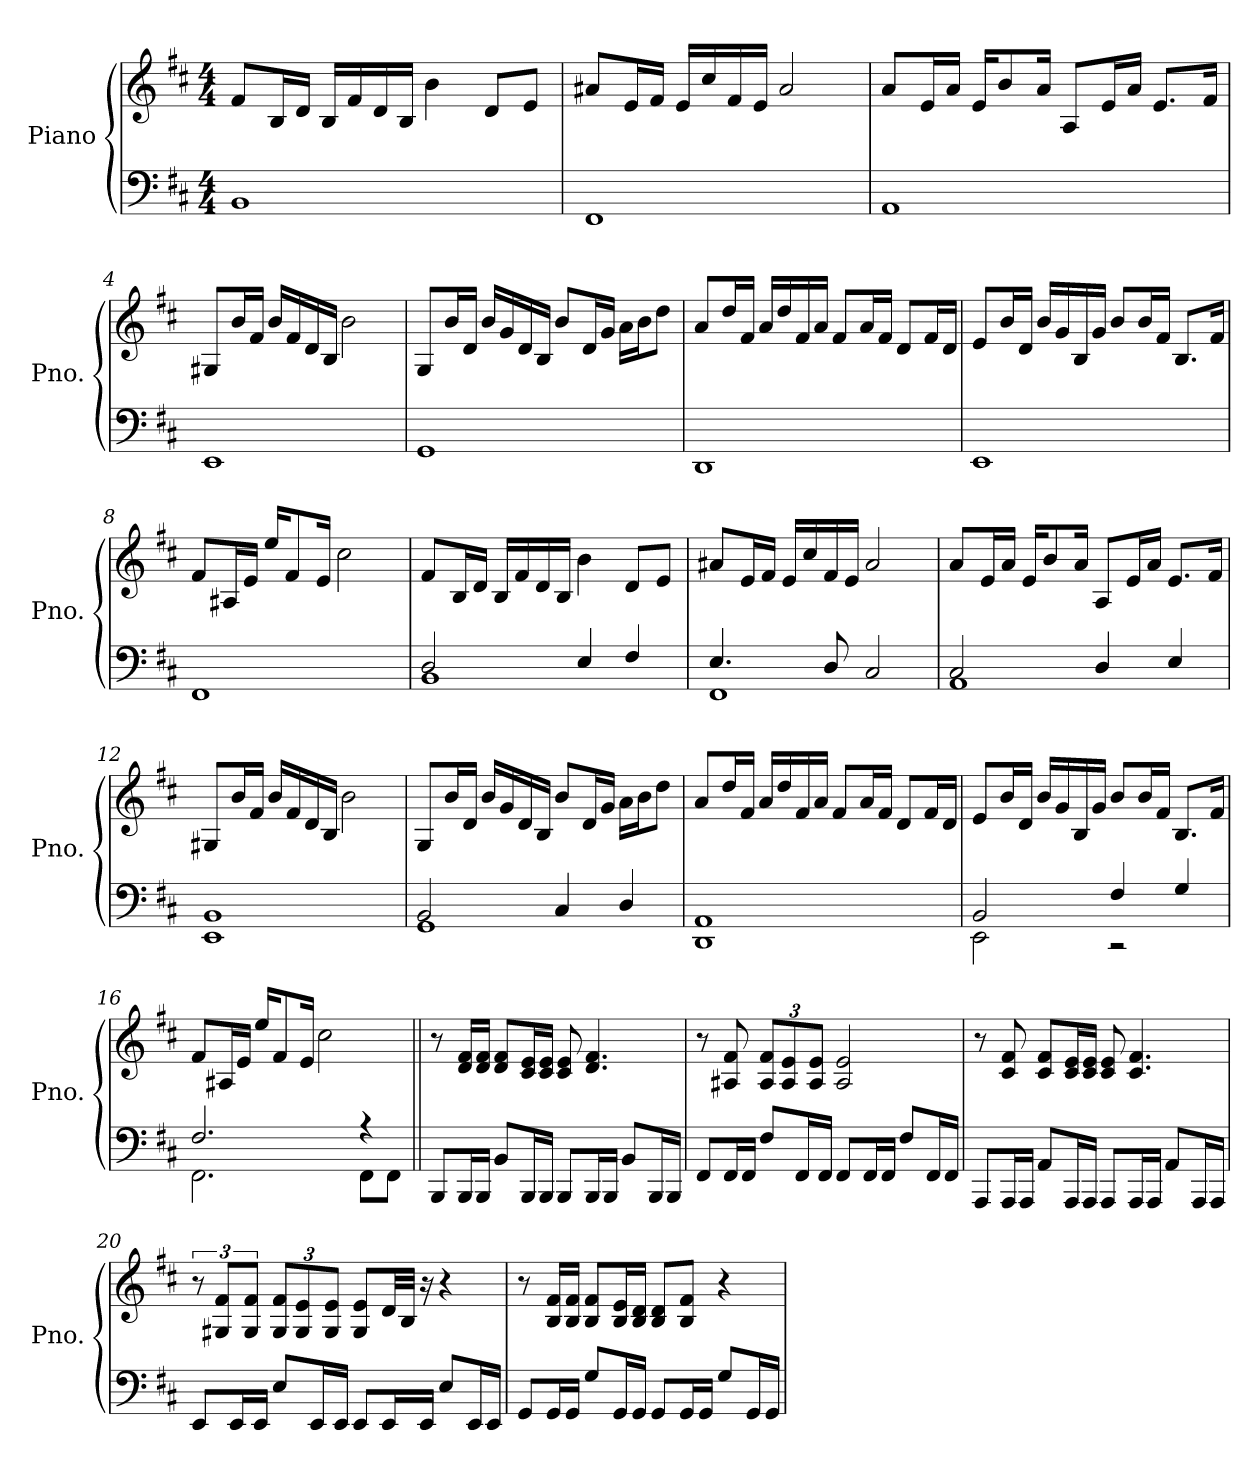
**kern	**kern
*part1	*part1
*staff2	*staff1
*I"Piano	*
*I'Pno.	*
*clefF4	*clefG2
*k[f#c#]	*k[f#c#]
*M4/4	*M4/4
*MM75	*MM75
=1	=1
1BB	8f#/L
.	16B/L
.	16d/JJ
.	16B/LL
.	16f#/
.	16d/
.	16B/JJ
.	4b\
.	8d/L
.	8e/J
=2	=2
1FF#	8a#X/L
.	16e/L
.	16f#/JJ
.	16e/LL
.	16cc#/
.	16f#/
.	16e/JJ
.	2a#/
=3	=3
1AA	8a/L
.	16e/L
.	16a/JJ
.	16e/KL
.	8b/
.	16a/Jk
.	8A/L
.	16e/L
.	16a/JJ
.	8.e/L
.	16f#/Jk
=4	=4
1EE	8G#X/L
.	16b/L
.	16f#/JJ
.	16b/LL
.	16f#/
.	16d/
.	16B/JJ
.	2b\
!!LO:LB:g=z
=5	=5
1GG	8G/L
.	16b/L
.	16d/JJ
.	16b/LL
.	16g/
.	16d/
.	16B/JJ
.	8b/L
.	16d/L
.	16g/JJ
.	16a\LL
.	16b\J
.	8dd\J
=6	=6
1DD	8a/L
.	16dd/L
.	16f#/JJ
.	16a/LL
.	16dd/
.	16f#/
.	16a/JJ
.	8f#/L
.	16a/L
.	16f#/JJ
.	8d/L
.	16f#/L
.	16d/JJ
=7	=7
1EE	8e/L
.	16b/L
.	16d/JJ
.	16b/LL
.	16g/
.	16B/
.	16g/JJ
.	8b/L
.	16b/L
.	16f#/JJ
.	8.B/L
.	16f#/Jk
=8	=8
1FF#	8f#/L
.	16A#X/L
.	16e/JJ
.	16ee/KL
.	8f#/
.	16e/Jk
.	2cc#\
!!LO:LB:g=z
=9	=9
*^	*
2D/	1BB	8f#/L
.	.	16B/L
.	.	16d/JJ
.	.	16B/LL
.	.	16f#/
.	.	16d/
.	.	16B/JJ
4E/	.	4b\
4F#/	.	8d/L
.	.	8e/J
=10	=10	=10
4.E/	1FF#	8a#X/L
.	.	16e/L
.	.	16f#/JJ
.	.	16e/LL
.	.	16cc#/
8D/	.	16f#/
.	.	16e/JJ
2C#/	.	2a#/
=11	=11	=11
2C#/	1AA	8a/L
.	.	16e/L
.	.	16a/JJ
.	.	16e/KL
.	.	8b/
.	.	16a/Jk
4D/	.	8A/L
.	.	16e/L
.	.	16a/JJ
4E/	.	8.e/L
.	.	16f#/Jk
=12	=12	=12
1BB	1EE	8G#X/L
.	.	16b/L
.	.	16f#/JJ
.	.	16b/LL
.	.	16f#/
.	.	16d/
.	.	16B/JJ
.	.	2b\
!!LO:LB:g=z
=13	=13	=13
2BB/	1GG	8G/L
.	.	16b/L
.	.	16d/JJ
.	.	16b/LL
.	.	16g/
.	.	16d/
.	.	16B/JJ
4C#/	.	8b/L
.	.	16d/L
.	.	16g/JJ
4D/	.	16a\LL
.	.	16b\J
.	.	8dd\J
=14	=14	=14
1AA	1DD	8a/L
.	.	16dd/L
.	.	16f#/JJ
.	.	16a/LL
.	.	16dd/
.	.	16f#/
.	.	16a/JJ
.	.	8f#/L
.	.	16a/L
.	.	16f#/JJ
.	.	8d/L
.	.	16f#/L
.	.	16d/JJ
=15	=15	=15
2BB/	2EE\	8e/L
.	.	16b/L
.	.	16d/JJ
.	.	16b/LL
.	.	16g/
.	.	16B/
.	.	16g/JJ
4F#/	2r	8b/L
.	.	16b/L
.	.	16f#/JJ
4G/	.	8.B/L
.	.	16f#/Jk
=16	=16	=16
2.F#/	2.FF#\	8f#/L
.	.	16A#X/L
.	.	16e/JJ
.	.	16ee/KL
.	.	8f#/
.	.	16e/Jk
.	.	2cc#\
4r	8FF#\L	.
.	8FF#\J	.
*v	*v	*
!!LO:LB:g=z
=17||	=17||
8BBB/L	8r
16BBB/L	16d/ 16f#/LL
16BBB/JJ	16d/ 16f#/JJ
8BB/L	8d/ 8f#/L
16BBB/L	16c#/ 16e/L
16BBB/JJ	16c#/ 16e/JJ
8BBB/L	8c#/ 8e/
16BBB/L	4.d/ 4.f#/
16BBB/JJ	.
8BB/L	.
16BBB/L	.
16BBB/JJ	.
=18	=18
8FF#/L	8r
16FF#/L	8A#X/ 8f#/
16FF#/JJ	.
*	*Xbrackettup
8F#/L	12A#/ 12f#/L
.	12A#/ 12e/
16FF#/L	.
.	12A#/ 12e/J
16FF#/JJ	.
8FF#/L	2A#/ 2e/
16FF#/L	.
16FF#/JJ	.
8F#/L	.
16FF#/L	.
16FF#/JJ	.
=19	=19
8AAA/L	8r
16AAA/L	8c#/ 8f#/
16AAA/JJ	.
8AA/L	8c#/ 8f#/L
16AAA/L	16c#/ 16e/L
16AAA/JJ	16c#/ 16e/JJ
8AAA/L	8c#/ 8e/
16AAA/L	4.c#/ 4.f#/
16AAA/JJ	.
8AA/L	.
16AAA/L	.
16AAA/JJ	.
!!LO:LB:g=z
=20	=20
*	*brackettup
8EE/L	12r
.	12G#X/ 12f#/L
16EE/L	.
.	12G#/ 12f#/J
16EE/JJ	.
*	*Xbrackettup
8E/L	12G#/ 12f#/L
.	12G#/ 12e/
16EE/L	.
.	12G#/ 12e/J
16EE/JJ	.
8EE/L	8G#/ 8e/L
16EE/L	32d/LL
.	32B/JJJ
16EE/JJ	16r
8E/L	4r
16EE/L	.
16EE/JJ	.
=21	=21
8GG/L	8r
16GG/L	16B/ 16f#/LL
16GG/JJ	16B/ 16f#/JJ
8G/L	8B/ 8f#/L
16GG/L	16B/ 16e/L
16GG/JJ	16B/ 16d/JJ
8GG/L	8B/ 8d/L
16GG/L	8B/ 8f#/J
16GG/JJ	.
8G/L	4r
16GG/L	.
16GG/JJ	.
=	=
*-	*-
